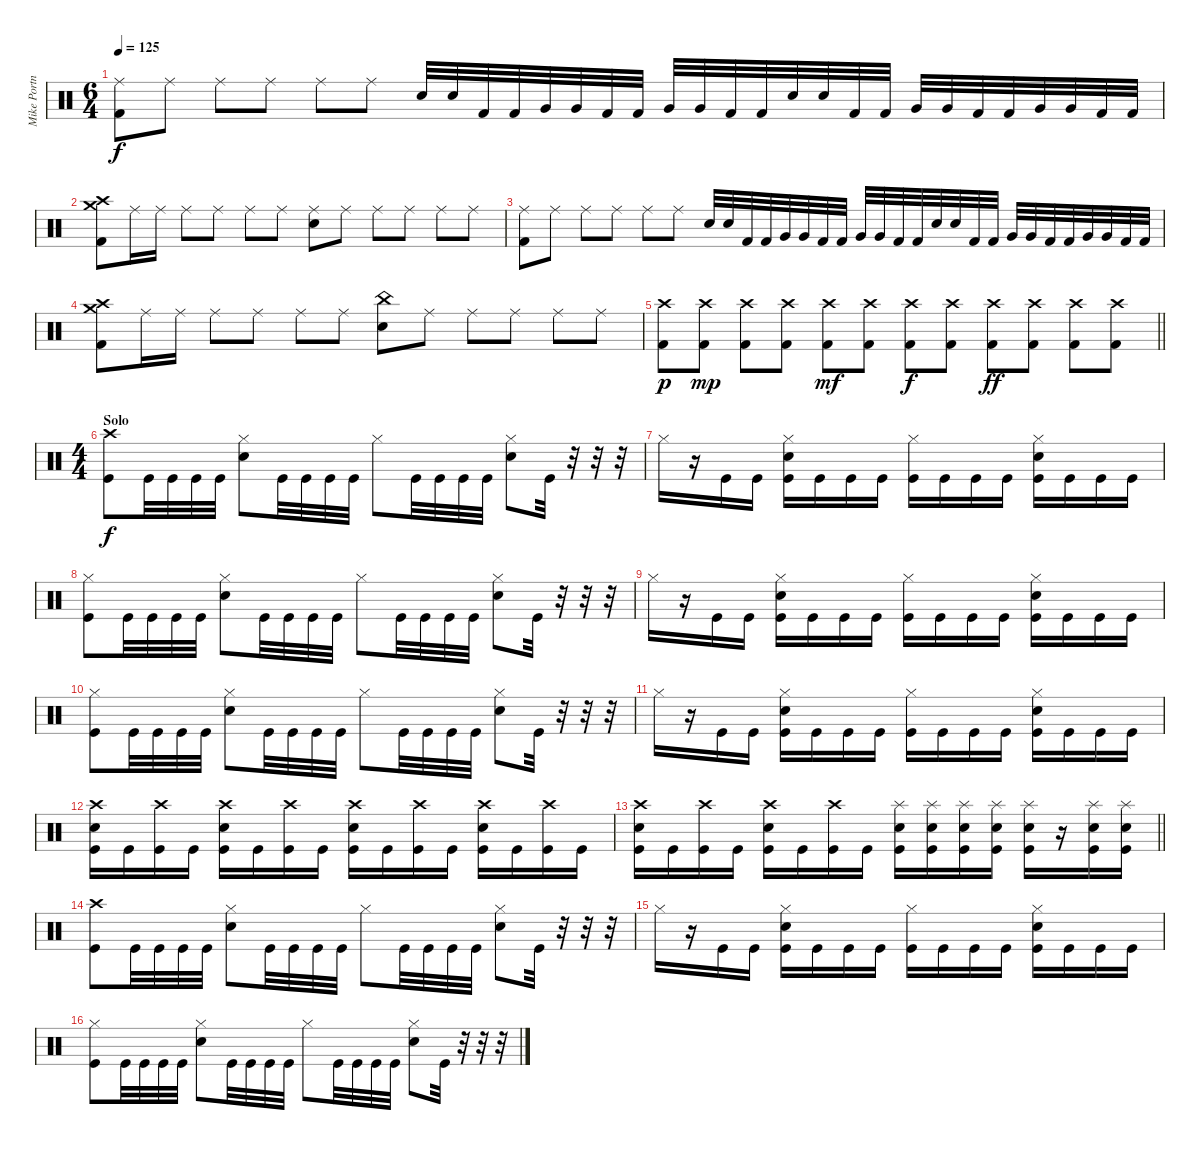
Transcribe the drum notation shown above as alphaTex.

\track ("Mike Portnoy" "Mike Portn") {instrument percussion}
\staff {score}
\articulation defaults
\ts (6 4)
\tempo 125
\clef neutral
\ks c
("Ride (middle)" "Kick (hit) 2").8{dy f} "Ride (middle)".8 "Ride (middle)".8 "Ride (middle)".8 "Ride (middle)".8 "Ride (middle)".8 "Snare (hit) 2".32 "Snare (hit) 2".32 "Kick (hit) 2".32 "Kick (hit) 2".32 "Very Low Tom (hit)".32 "Very Low Tom (hit)".32 "Kick (hit) 2".32 "Kick (hit) 2".32 "Very Low Tom (hit)".32 "Very Low Tom (hit)".32 "Kick (hit) 2".32 "Kick (hit) 2".32 "Snare (hit) 2".32 "Snare (hit) 2".32 "Kick (hit) 2".32 "Kick (hit) 2".32 "Very Low Tom (hit)".32 "Very Low Tom (hit)".32 "Kick (hit) 2".32 "Kick (hit) 2".32 "Very Low Tom (hit)".32 "Very Low Tom (hit)".32 "Kick (hit) 2".32 "Kick (hit) 2".32 |
("Crash medium (hit)" "Crash high (hit)" "Kick (hit) 2").8 "Ride (middle)".16 "Ride (middle)".16 "Ride (middle)".8 "Ride (middle)".8 "Ride (middle)".8 "Ride (middle)".8 ("Ride (middle)" "Snare (hit) 2").8 "Ride (middle)".8 "Ride (middle)".8 "Ride (middle)".8 "Ride (middle)".8 "Ride (middle)".8 |
("Ride (middle)" "Kick (hit) 2").8 "Ride (middle)".8 "Ride (middle)".8 "Ride (middle)".8 "Ride (middle)".8 "Ride (middle)".8 "Snare (hit) 2".32 "Snare (hit) 2".32 "Kick (hit) 2".32 "Kick (hit) 2".32 "Very Low Tom (hit)".32 "Very Low Tom (hit)".32 "Kick (hit) 2".32 "Kick (hit) 2".32 "Very Low Tom (hit)".32 "Very Low Tom (hit)".32 "Kick (hit) 2".32 "Kick (hit) 2".32 "Snare (hit) 2".32 "Snare (hit) 2".32 "Kick (hit) 2".32 "Kick (hit) 2".32 "Very Low Tom (hit)".32 "Very Low Tom (hit)".32 "Kick (hit) 2".32 "Kick (hit) 2".32 "Very Low Tom (hit)".32 "Very Low Tom (hit)".32 "Kick (hit) 2".32 "Kick (hit) 2".32 |
("Crash medium (hit)" "Crash high (hit)" "Kick (hit) 2").8 "Ride (middle)".16 "Ride (middle)".16 "Ride (middle)".8 "Ride (middle)".8 "Ride (middle)".8 "Ride (middle)".8 ("China (hit)" "Snare (hit) 2").8 "Ride (middle)".8 "Ride (middle)".8 "Ride (middle)".8 "Ride (middle)".8 "Ride (middle)".8 |
\barLineRight lightlight
("Crash high (hit)" "Kick (hit) 2").8{dy p} ("Crash high (hit)" "Kick (hit) 2").8{dy mp} ("Crash high (hit)" "Kick (hit) 2").8 ("Crash high (hit)" "Kick (hit) 2").8 ("Crash high (hit)" "Kick (hit) 2").8{dy mf} ("Crash high (hit)" "Kick (hit) 2").8 ("Crash high (hit)" "Kick (hit) 2").8{dy f} ("Crash high (hit)" "Kick (hit) 2").8 ("Crash high (hit)" "Kick (hit) 2").8{dy ff} ("Crash high (hit)" "Kick (hit) 2").8 ("Crash high (hit)" "Kick (hit) 2").8 ("Crash high (hit)" "Kick (hit) 2").8 |
\ts (4 4)
\section ("" "Solo")
("Crash high (hit)" "Kick (hit)").8{dy f} "Kick (hit)".32 "Kick (hit)".32 "Kick (hit)".32 "Kick (hit)".32 ("Snare (hit) 2" "Hi-Hat (closed)").8 "Kick (hit)".32 "Kick (hit)".32 "Kick (hit)".32 "Kick (hit)".32 "Hi-Hat (closed)".8 "Kick (hit)".32 "Kick (hit)".32 "Kick (hit)".32 "Kick (hit)".32 ("Snare (hit) 2" "Hi-Hat (closed)").8 "Kick (hit)".32 r.32 r.32 r.32 |
"Hi-Hat (closed)".16 r.16 "Kick (hit)".16 "Kick (hit)".16 ("Snare (hit) 2" "Hi-Hat (closed)" "Kick (hit)").16 "Kick (hit)".16 "Kick (hit)".16 "Kick (hit)".16 ("Hi-Hat (closed)" "Kick (hit)").16 "Kick (hit)".16 "Kick (hit)".16 "Kick (hit)".16 ("Snare (hit) 2" "Hi-Hat (closed)" "Kick (hit)").16 "Kick (hit)".16 "Kick (hit)".16 "Kick (hit)".16 |
("Hi-Hat (closed)" "Kick (hit)").8 "Kick (hit)".32 "Kick (hit)".32 "Kick (hit)".32 "Kick (hit)".32 ("Snare (hit) 2" "Hi-Hat (closed)").8 "Kick (hit)".32 "Kick (hit)".32 "Kick (hit)".32 "Kick (hit)".32 "Hi-Hat (closed)".8 "Kick (hit)".32 "Kick (hit)".32 "Kick (hit)".32 "Kick (hit)".32 ("Snare (hit) 2" "Hi-Hat (closed)").8 "Kick (hit)".32 r.32 r.32 r.32 |
"Hi-Hat (closed)".16 r.16 "Kick (hit)".16 "Kick (hit)".16 ("Snare (hit) 2" "Hi-Hat (closed)" "Kick (hit)").16 "Kick (hit)".16 "Kick (hit)".16 "Kick (hit)".16 ("Hi-Hat (closed)" "Kick (hit)").16 "Kick (hit)".16 "Kick (hit)".16 "Kick (hit)".16 ("Snare (hit) 2" "Hi-Hat (closed)" "Kick (hit)").16 "Kick (hit)".16 "Kick (hit)".16 "Kick (hit)".16 |
("Hi-Hat (closed)" "Kick (hit)").8 "Kick (hit)".32 "Kick (hit)".32 "Kick (hit)".32 "Kick (hit)".32 ("Snare (hit) 2" "Hi-Hat (closed)").8 "Kick (hit)".32 "Kick (hit)".32 "Kick (hit)".32 "Kick (hit)".32 "Hi-Hat (closed)".8 "Kick (hit)".32 "Kick (hit)".32 "Kick (hit)".32 "Kick (hit)".32 ("Snare (hit) 2" "Hi-Hat (closed)").8 "Kick (hit)".32 r.32 r.32 r.32 |
"Hi-Hat (closed)".16 r.16 "Kick (hit)".16 "Kick (hit)".16 ("Snare (hit) 2" "Hi-Hat (closed)" "Kick (hit)").16 "Kick (hit)".16 "Kick (hit)".16 "Kick (hit)".16 ("Hi-Hat (closed)" "Kick (hit)").16 "Kick (hit)".16 "Kick (hit)".16 "Kick (hit)".16 ("Snare (hit) 2" "Hi-Hat (closed)" "Kick (hit)").16 "Kick (hit)".16 "Kick (hit)".16 "Kick (hit)".16 |
("Snare (hit) 2" "Crash high (hit)" "Kick (hit)").16 "Kick (hit)".16 ("Crash high (hit)" "Kick (hit)").16 "Kick (hit)".16 ("Snare (hit) 2" "Crash high (hit)" "Kick (hit)").16 "Kick (hit)".16 ("Crash high (hit)" "Kick (hit)").16 "Kick (hit)".16 ("Snare (hit) 2" "Crash high (hit)" "Kick (hit)").16 "Kick (hit)".16 ("Crash high (hit)" "Kick (hit)").16 "Kick (hit)".16 ("Snare (hit) 2" "Crash high (hit)" "Kick (hit)").16 "Kick (hit)".16 ("Crash high (hit)" "Kick (hit)").16 "Kick (hit)".16 |
\barLineRight lightlight
("Snare (hit) 2" "Crash high (hit)" "Kick (hit)").16 "Kick (hit)".16 ("Crash high (hit)" "Kick (hit)").16 "Kick (hit)".16 ("Snare (hit) 2" "Crash high (hit)" "Kick (hit)").16 "Kick (hit)".16 ("Crash high (hit)" "Kick (hit)").16 "Kick (hit)".16 ("Splash (hit)" "Snare (hit) 2" "Kick (hit)").16 ("Splash (hit)" "Snare (hit) 2" "Kick (hit)").16 ("Splash (hit)" "Snare (hit) 2" "Kick (hit)").16 ("Splash (hit)" "Snare (hit) 2" "Kick (hit)").16 ("Splash (hit)" "Snare (hit) 2" "Kick (hit)").16 r.16 ("Splash (hit)" "Snare (hit) 2" "Kick (hit)").16 ("Splash (hit)" "Snare (hit) 2" "Kick (hit)").16 |
("Crash high (hit)" "Kick (hit)").8 "Kick (hit)".32 "Kick (hit)".32 "Kick (hit)".32 "Kick (hit)".32 ("Snare (hit) 2" "Hi-Hat (closed)").8 "Kick (hit)".32 "Kick (hit)".32 "Kick (hit)".32 "Kick (hit)".32 "Hi-Hat (closed)".8 "Kick (hit)".32 "Kick (hit)".32 "Kick (hit)".32 "Kick (hit)".32 ("Snare (hit) 2" "Hi-Hat (closed)").8 "Kick (hit)".32 r.32 r.32 r.32 |
"Hi-Hat (closed)".16 r.16 "Kick (hit)".16 "Kick (hit)".16 ("Snare (hit) 2" "Hi-Hat (closed)" "Kick (hit)").16 "Kick (hit)".16 "Kick (hit)".16 "Kick (hit)".16 ("Hi-Hat (closed)" "Kick (hit)").16 "Kick (hit)".16 "Kick (hit)".16 "Kick (hit)".16 ("Snare (hit) 2" "Hi-Hat (closed)" "Kick (hit)").16 "Kick (hit)".16 "Kick (hit)".16 "Kick (hit)".16 |
("Hi-Hat (closed)" "Kick (hit)").8 "Kick (hit)".32 "Kick (hit)".32 "Kick (hit)".32 "Kick (hit)".32 ("Snare (hit) 2" "Hi-Hat (closed)").8 "Kick (hit)".32 "Kick (hit)".32 "Kick (hit)".32 "Kick (hit)".32 "Hi-Hat (closed)".8 "Kick (hit)".32 "Kick (hit)".32 "Kick (hit)".32 "Kick (hit)".32 ("Snare (hit) 2" "Hi-Hat (closed)").8 "Kick (hit)".32 r.32 r.32 r.32
